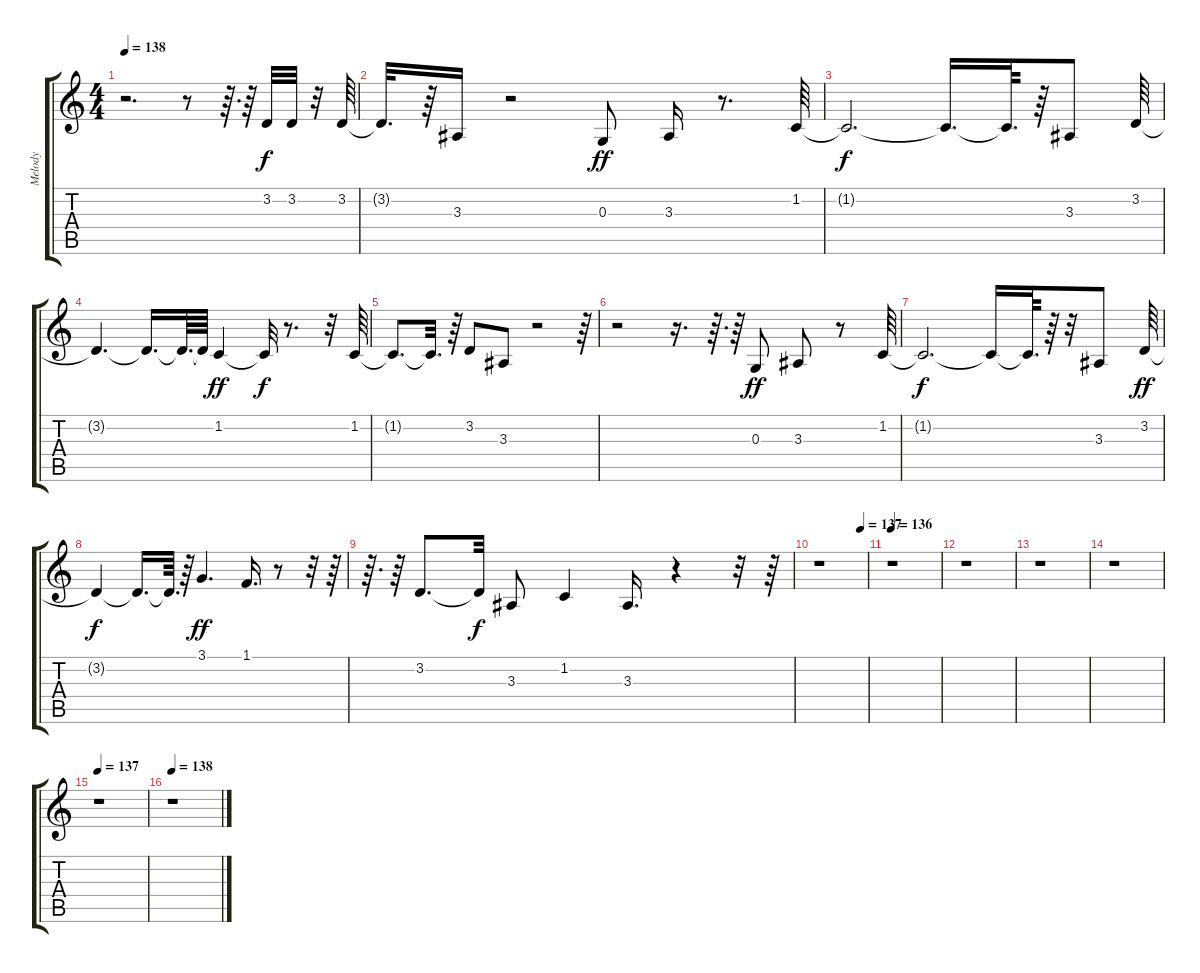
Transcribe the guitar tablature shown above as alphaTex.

\track ("Melody              " "Melody    ") {instrument flute}
\staff {score tabs}
\tuning (E4 B3 G3 D3 A2 E2) {hide}
\ts (4 4)
\tempo 138
\clef g2
\ks c
r.2{d dy f} r.8 r.64{d} r.64 3.2.32 3.2.32 r.32 3.2.64 |
3.2{t}.32{d} r.64 3.3.16 r.2 0.3.8{dy ff} 3.3.16 r.8{d} 1.2.64 |
1.2{t}.2{d dy f} 1.2{t}.16{d} 1.2{t}.64{d} r.64 3.3.8 3.2.64 |
3.2{t}.4{d} 3.2{t}.16{d} 3.2{t}.64{d} 3.2{t}.64 1.2.4{dy ff} 1.2{t}.32{dy f} r.8{d} r.32 1.2.64 |
1.2{t}.8{d} 1.2{t}.32{d} r.64 3.2.8 3.3.8 r.2 r.64 |
r.2 r.16{d} r.64{d} r.64 0.3.8{dy ff} 3.3.8 r.8 1.2.64 |
1.2{t}.2{d dy f} 1.2{t}.16 1.2{t}.64{d} r.64 r.32 3.3.8 3.2.64{dy ff} |
3.2{t}.4{dy f} 3.2{t}.16{d} 3.2{t}.64{d} r.64 3.1.4{d dy ff} 1.1.16{d} r.8 r.32 r.64 |
r.64{d} r.64 3.2.8{d} 3.2{t}.32{dy f} 3.3.8 1.2.4 3.3.16{d} r.4 r.32 r.64 |
\tempo (137 0.875)
r.1 |
\tempo 136
r.1 |
r.1 |
r.1 |
r.1 |
\tempo 137
r.1 |
\tempo 138
r.1
